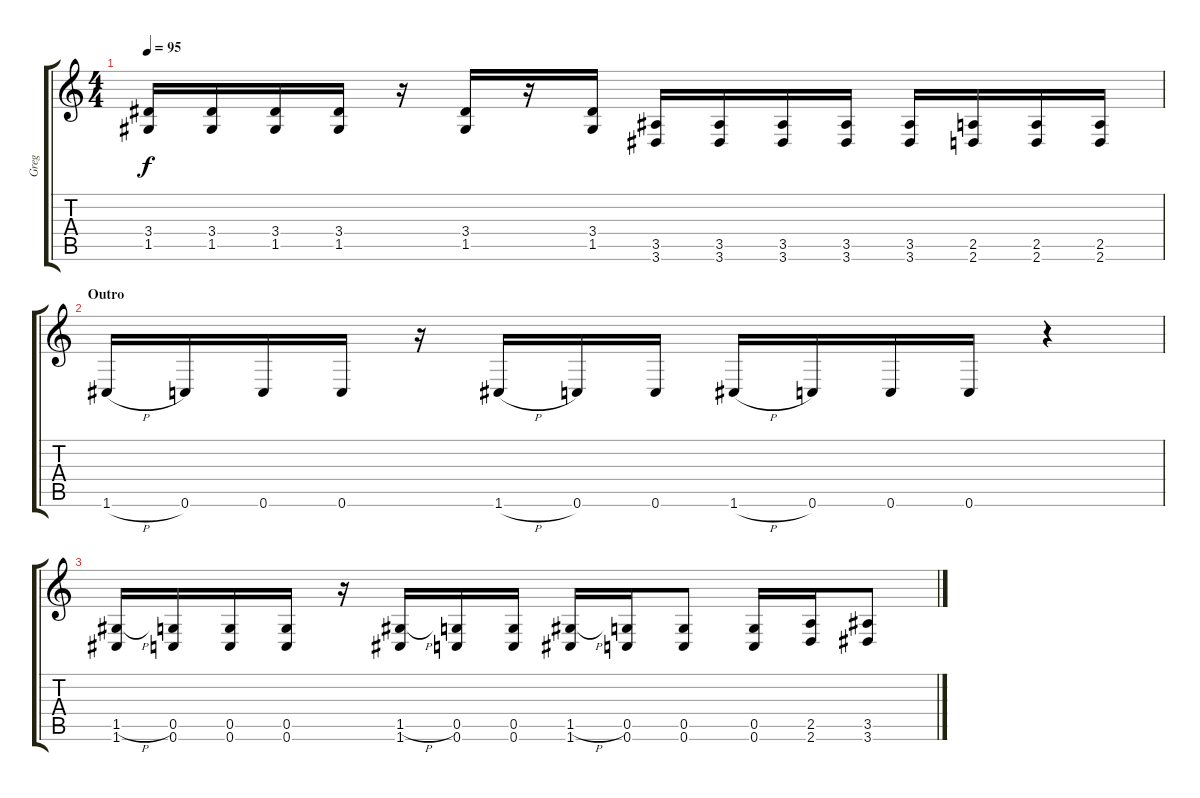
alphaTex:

\track ("Greg" "Greg") {instrument distortionguitar}
\staff {score tabs}
\tuning (D4 A3 F3 C3 G2 C2) {hide}
\ts (4 4)
\tempo 95
\clef g2
\ks c
(3.4 1.5).16{dy f} (3.4 1.5).16 (3.4 1.5).16 (3.4 1.5).16 r.16 (3.4 1.5).16 r.16 (3.4 1.5).16 (3.5 3.6).16 (3.5 3.6).16 (3.5 3.6).16 (3.5 3.6).16 (3.5 3.6).16 (2.5 2.6).16 (2.5 2.6).16 (2.5 2.6).16 |
\section ("" "Outro")
1.6{h}.16 0.6.16 0.6.16 0.6.16 r.16 1.6{h}.16 0.6.16 0.6.16 1.6{h}.16 0.6.16 0.6.16 0.6.16 r.4 |
(1.5{h} 1.6).16 (0.5 0.6).16 (0.5 0.6).16 (0.5 0.6).16 r.16 (1.5{h} 1.6).16 (0.5 0.6).16 (0.5 0.6).16 (1.5{h} 1.6).16 (0.5 0.6).16 (0.5 0.6).8 (0.5 0.6).16 (2.5 2.6).16 (3.5 3.6).8
